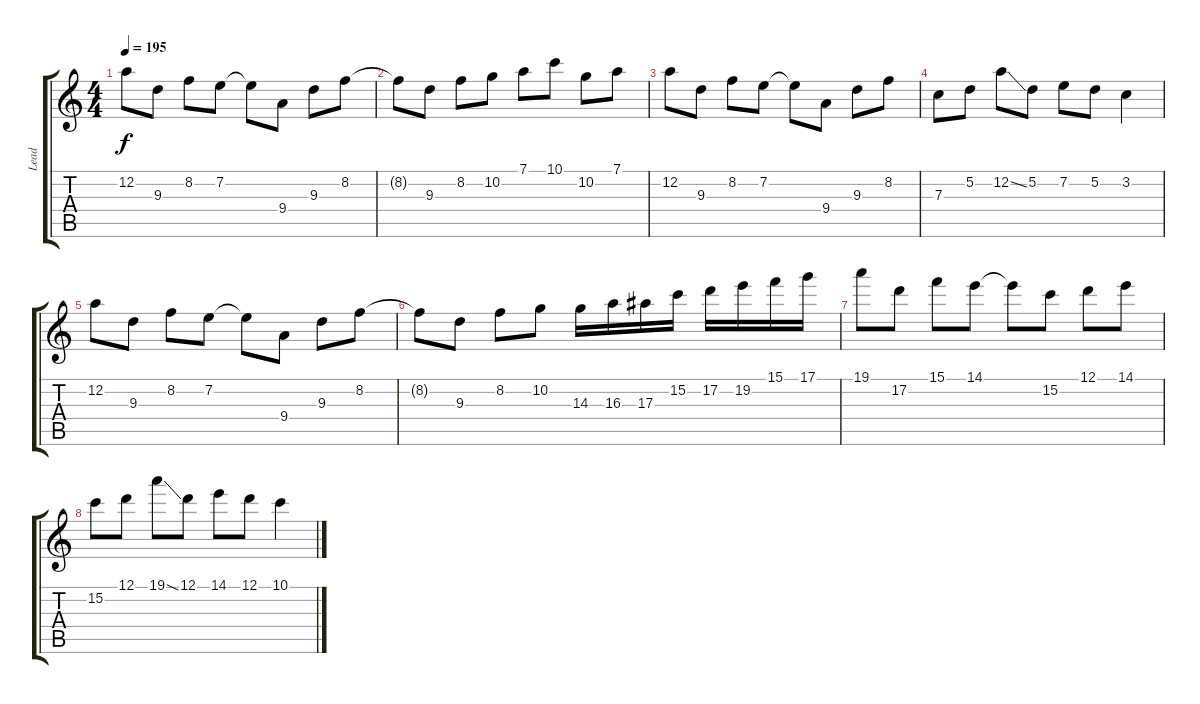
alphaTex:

\track ("Lead" "Lead") {instrument distortionguitar}
\staff {score tabs}
\tuning (D4 A3 F3 C3 G2 C2) {hide}
\ts (4 4)
\tempo 195
\clef g2
\ks c
12.2.8{dy f} 9.3.8 8.2.8 7.2.8 7.2{t}.8 9.4.8 9.3.8 8.2.8 |
8.2{t}.8 9.3.8 8.2.8 10.2.8 7.1.8 10.1.8 10.2.8 7.1.8 |
12.2.8 9.3.8 8.2.8 7.2.8 7.2{t}.8 9.4.8 9.3.8 8.2.8 |
7.3.8 5.2.8 12.2{ss}.8 5.2.8 7.2.8 5.2.8 3.2.4 |
12.2.8 9.3.8 8.2.8 7.2.8 7.2{t}.8 9.4.8 9.3.8 8.2.8 |
8.2{t}.8 9.3.8 8.2.8 10.2.8 14.3.16 16.3.16 17.3.16 15.2.16 17.2.16 19.2.16 15.1.16 17.1.16 |
19.1.8 17.2.8 15.1.8 14.1.8 14.1{t}.8 15.2.8 12.1.8 14.1.8 |
15.2.8 12.1.8 19.1{ss}.8 12.1.8 14.1.8 12.1.8 10.1.4
